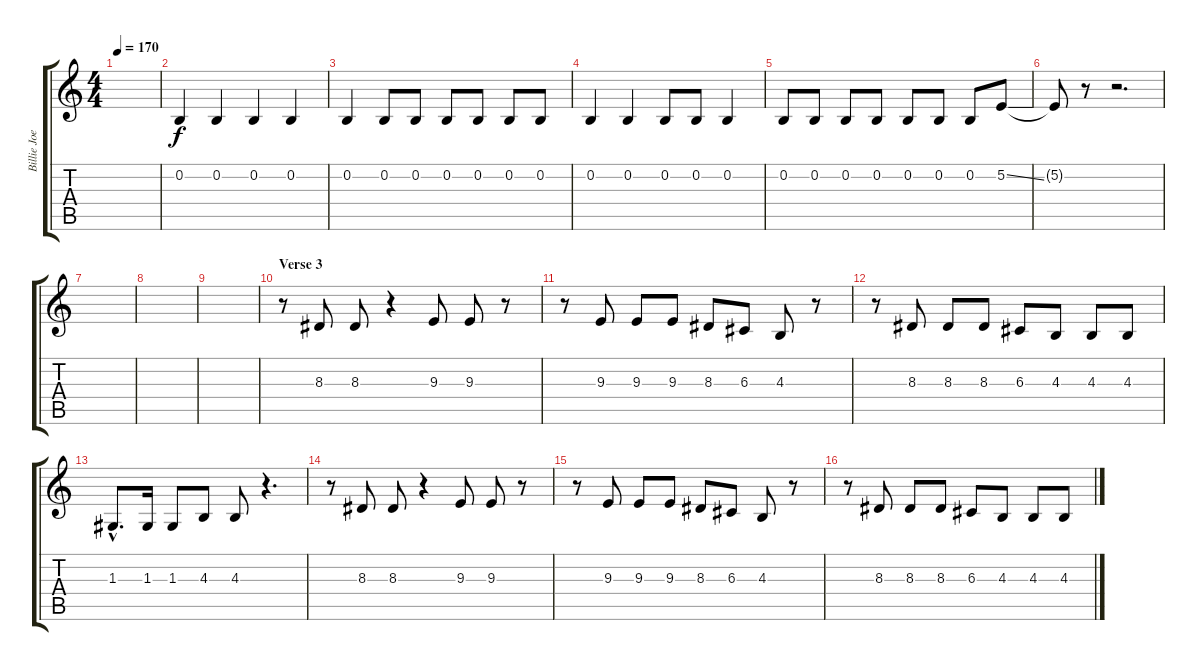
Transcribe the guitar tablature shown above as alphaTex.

\track ("Billie Joe" "Billie Joe") {instrument tenorsax}
\staff {score tabs}
\tuning (E4 B3 G3 D3 A2 E2) {hide}
\ts (4 4)
\tempo 170
\clef g2
\ks c
|
0.2.4 0.2.4 0.2.4 0.2.4 |
0.2.4 0.2.8 0.2.8 0.2.8 0.2.8 0.2.8 0.2.8 |
0.2.4 0.2.4 0.2.8 0.2.8 0.2.4 |
0.2.8 0.2.8 0.2.8 0.2.8 0.2.8 0.2.8 0.2.8 5.2{ss}.8 |
5.2{t}.8 r.8 r.2{d} |
|
|
|
\section ("" "Verse 3")
r.8 8.3.8 8.3.8 r.4 9.3.8 9.3.8 r.8 |
r.8 9.3.8 9.3.8 9.3.8 8.3.8 6.3.8 4.3.8 r.8 |
r.8 8.3.8 8.3.8 8.3.8 6.3.8 4.3.8 4.3.8 4.3.8 |
1.3{hac}.8{d} 1.3.16 1.3.8 4.3.8 4.3.8 r.4{d} |
r.8 8.3.8 8.3.8 r.4 9.3.8 9.3.8 r.8 |
r.8 9.3.8 9.3.8 9.3.8 8.3.8 6.3.8 4.3.8 r.8 |
r.8 8.3.8 8.3.8 8.3.8 6.3.8 4.3.8 4.3.8 4.3.8
